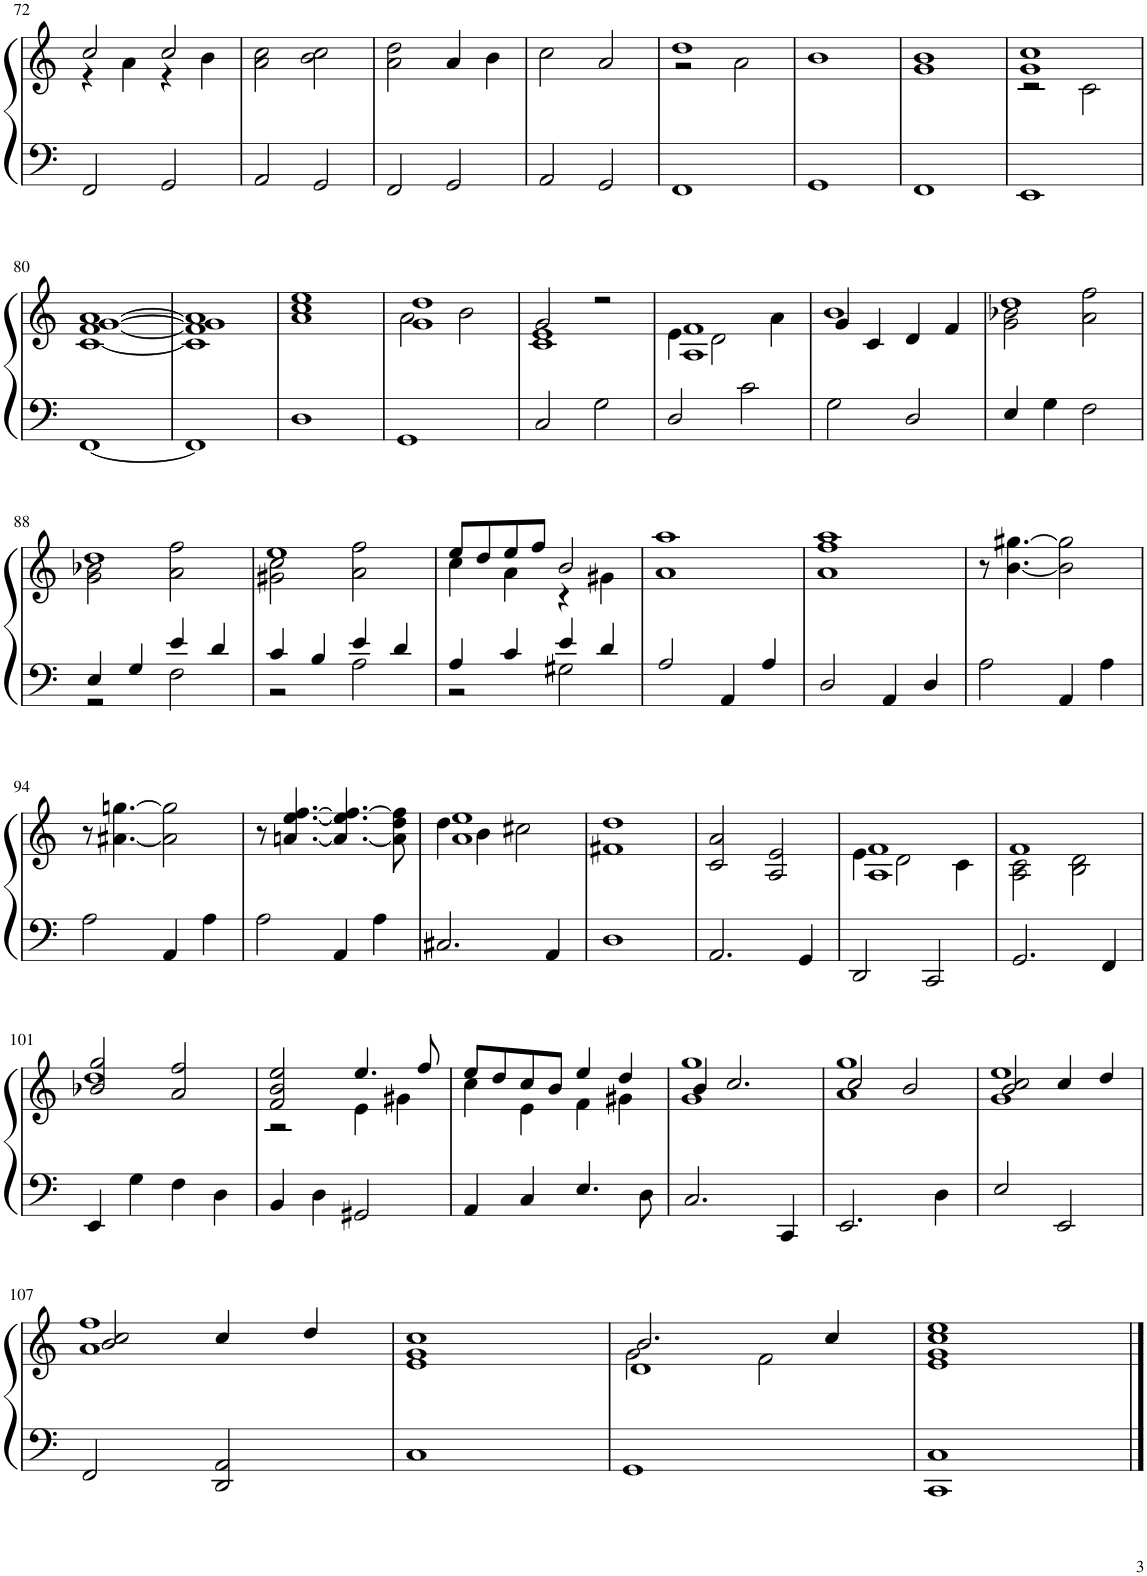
**kern	**kern
*part1	*part1
*staff2	*staff1
*I"Pipe Organ	*
*I'Org.	*
!!LO:PB:g=z
*clefF4	*clefG2
*k[]	*k[]
*M4/4	*M4/4
=72	=72
*	*^
2FF/	2cc/	4r
.	.	4a\
2GG/	2cc/	4r
.	.	4b\
*	*v	*v
=73	=73
2AA/	2a\ 2cc\
2GG/	2b\ 2cc\
=74	=74
2FF/	2a\ 2dd\
2GG/	4a/
.	4b\
=75	=75
2AA/	2cc\
2GG/	2a/
=76	=76
*	*^
1FF	1dd	2r
.	.	2a\
*	*v	*v
=77	=77
1GG	1b
=78	=78
1FF	1g 1b
=79	=79
*	*^
1EE	1g 1cc	2r
.	.	2c\
*	*v	*v
!!LO:LB:g=z
=80	=80
[1FF	[1c [1f [1g [1a
=81	=81
1FF]	1c] 1f] 1g] 1a]
=82	=82
1D	1a 1cc 1ee
=83	=83
*	*^
1GG	1g 1dd	2a\
.	.	2b\
=84	=84	=84
*k[]	*k[]	*
2C/	2g/	1c 1e
2G\	2r	.
=85	=85	=85
2D/	1A 1f	4e\
.	.	2d\
2c\	.	.
.	.	4a\
=86	=86	=86
2G\	4g/	1b
.	4c/	.
2D/	4d/	.
.	4f/	.
=87	=87	=87
4E/	1dd	2g\ 2b-X\
4G\	.	.
2F\	.	2a\ 2ff\
!!LO:LB:g=z	!!
=88	=88	=88
*^	*	*
4E/	2r	1dd	2g\ 2b-X\
4G/	.	.	.
4e/	2F\	.	2a\ 2ff\
4d/	.	.	.
=89	=89	=89	=89
4c/	2r	1ee	2g#X\ 2cc\
4B/	.	.	.
4e/	2A\	.	2a\ 2ff\
4d/	.	.	.
=90	=90	=90	=90
4A/	2r	8ee/L	4cc\
.	.	8dd/	.
4c/	.	8ee/	4a\
.	.	8ff/J	.
4e/	2G#X\	2b/	4r
4d/	.	.	4g#X\
*v	*v	*	*
*	*v	*v
=91	=91
2A/	1a 1aa
4AA/	.
4A/	.
=92	=92
2D/	1a 1ff 1aa
4AA/	.
4D/	.
=93	=93
2A\	8r
.	[4.b\ [4.gg#X\
4AA/	2b\] 2gg#\]
4A\	.
!!LO:LB:g=z
=94	=94
2A\	8r
.	[4.a#X\ [4.ggn\
4AA/	2a#\] 2gg\]
4A\	.
=95	=95
2A\	8r
.	[4.an/ [4.ee/ [4.ff/
4AA/	4.a/_ 4.ee/] 4.ff/_
4A\	.
.	8a\] 8dd\ 8ff\]
=96	=96
*	*^
2.C#X/	1a 1ee	4dd\
.	.	4b\
.	.	2cc#X\
4AA/	.	.
*	*v	*v
=97	=97
1D	1f#X 1dd
=98	=98
2.AA/	2c/ 2a/
.	2A/ 2e/
4GG/	.
=99	=99
*	*^
2DD/	1A 1f	4e\
.	.	2d\
2CC/	.	.
.	.	4c\
=100	=100	=100
2.GG/	1f	2A\ 2c\
.	.	2B\ 2d\
4FF/	.	.
!!LO:LB:g=z	!!
=101	=101	=101
4EE/	2b-X/ 2gg/	1dd
4G\	.	.
4F\	2a/ 2ff/	.
4D\	.	.
=102	=102	=102
4BB/	2f/ 2b/ 2ee/	2r
4D\	.	.
2GG#X/	4.ee/	4e\
.	.	4g#X\
.	8ff/	.
=103	=103	=103
4AA/	8ee/L	4cc\
.	8dd/	.
4C/	8cc/	4e\
.	8b/J	.
4.E/	4ee/	4f\
.	4dd/	4g#X\
8D\	.	.
=104	=104	=104
2.C/	4b/	1g 1gg
.	2.cc/	.
4CC/	.	.
=105	=105	=105
2.EE/	2cc/	1a 1gg
.	2b/	.
4D\	.	.
=106	=106	=106
2E/	2b/ 2cc/	1g 1ee
2EE/	4cc/	.
.	4dd/	.
!!LO:LB:g=z	!!
=107	=107	=107
2FF/	2b/ 2cc/	1a 1ff
2DD/ 2AA/	4cc/	.
.	4dd/	.
*	*v	*v
=108	=108
1C	1e 1g 1cc
=109	=109
*	*^
*	*	*^
1GG	2.b/	2g\	1d
.	.	2f\	.
.	4cc/	.	.
*	*v	*v	*v
=110	=110
1CC 1C	1e 1g 1cc 1ee
==	==
*-	*-
